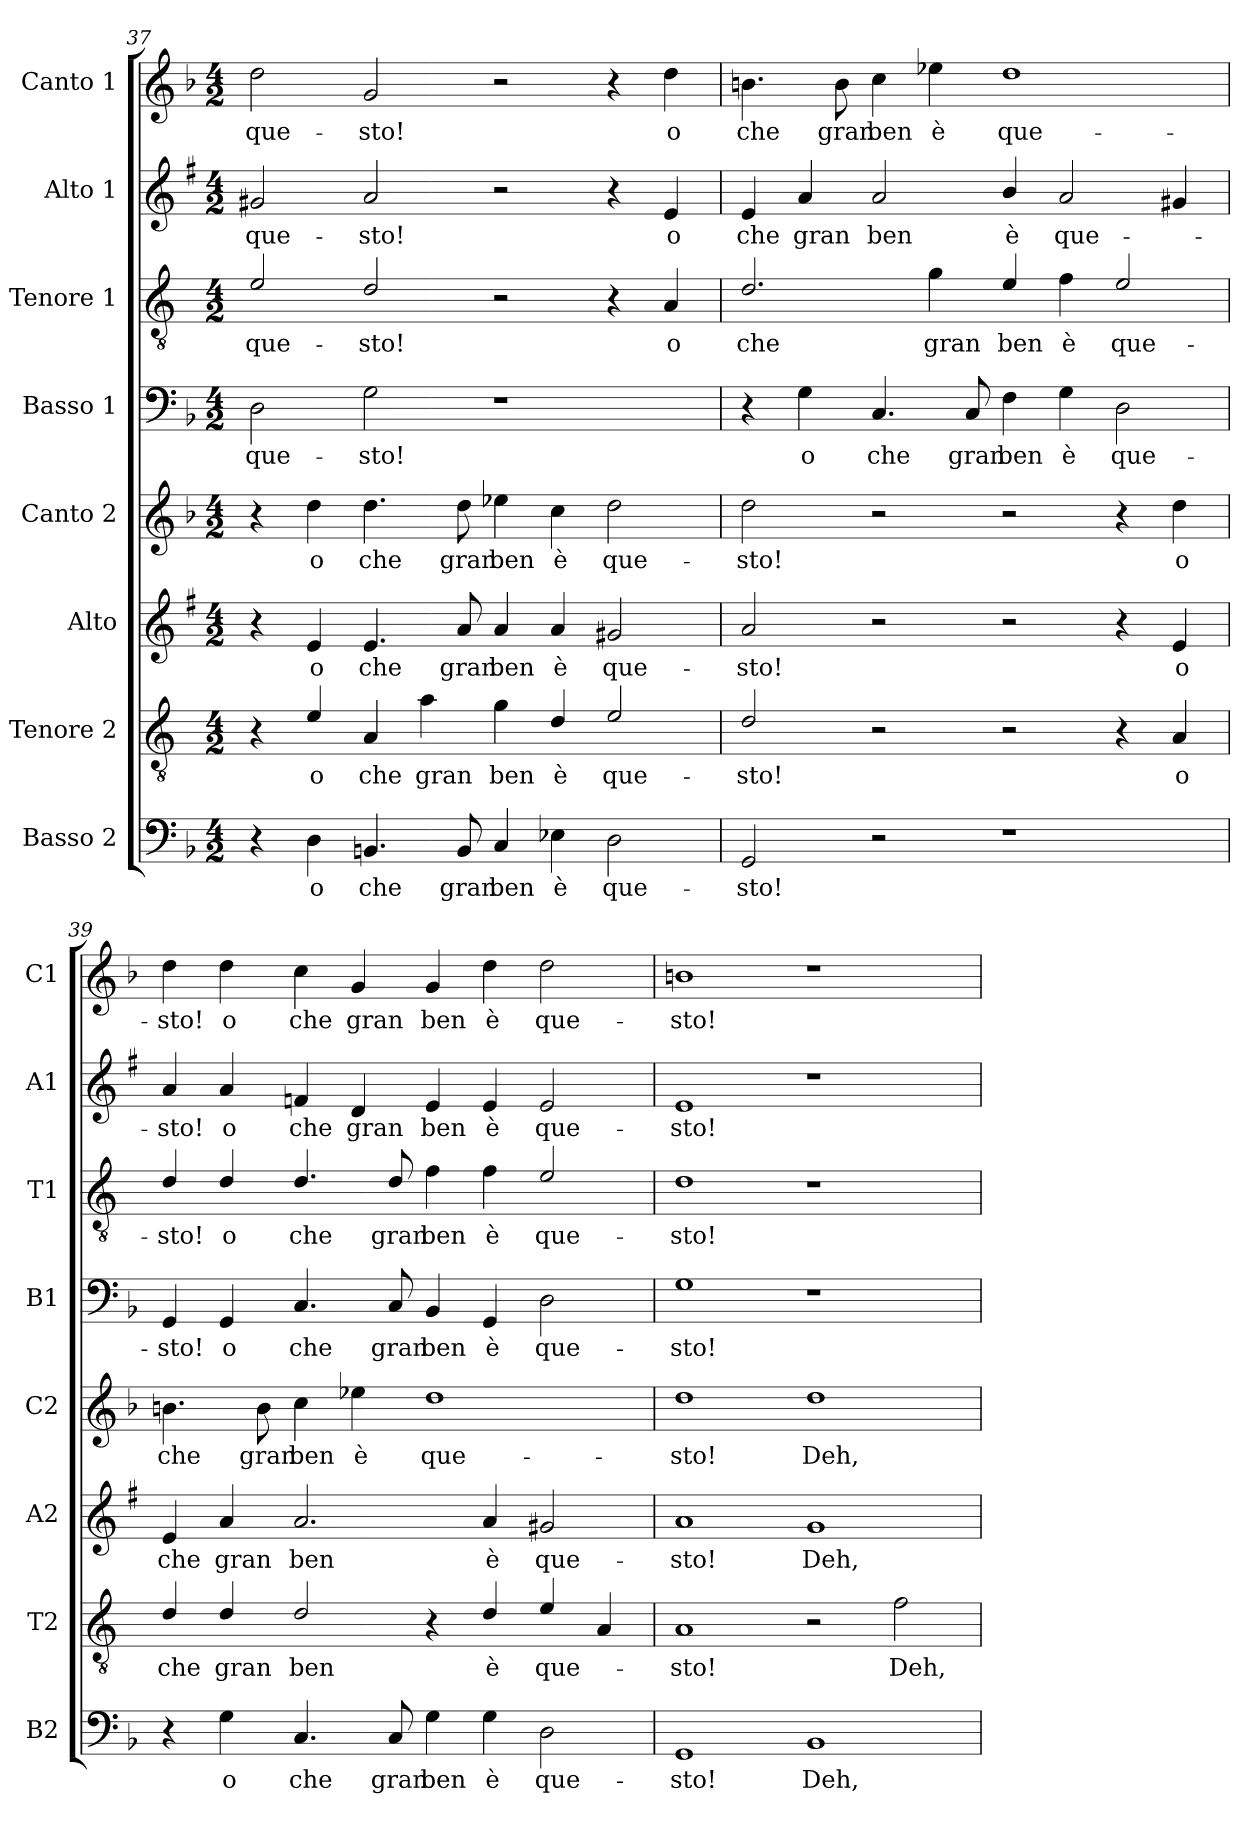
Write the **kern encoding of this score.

**kern	**text	**kern	**text	**kern	**text	**kern	**text	**kern	**text	**kern	**text	**kern	**text	**kern	**text
*part8	*part8	*part7	*part7	*part6	*part6	*part5	*part5	*part4	*part4	*part3	*part3	*part2	*part2	*part1	*part1
*staff8	*staff8	*staff7	*staff7	*staff6	*staff6	*staff5	*staff5	*staff4	*staff4	*staff3	*staff3	*staff2	*staff2	*staff1	*staff1
*I"Basso 2	*	*I"Tenore 2	*	*I"Alto	*	*I"Canto 2	*	*I"Basso 1	*	*I"Tenore 1	*	*I"Alto 1	*	*I"Canto 1	*
*I'B2	*	*I'T2	*	*I'A2	*	*I'C2	*	*I'B1	*	*I'T1	*	*I'A1	*	*I'C1	*
!!LO:PB:g=z
*clefF4	*	*clefGv2	*	*clefG2	*	*clefG2	*	*clefF4	*	*clefGv2	*	*clefG2	*	*clefG2	*
*	*	*ITrd4c7	*	*ITrd1c2	*	*	*	*	*	*ITrd4c7	*	*ITrd1c2	*	*	*
*k[b-]	*	*k[b-]	*	*k[b-]	*	*k[b-]	*	*k[b-]	*	*k[b-]	*	*k[b-]	*	*k[b-]	*
*F:	*	*F:	*	*F:	*	*F:	*	*F:	*	*F:	*	*F:	*	*F:	*
*M4/2	*	*M4/2	*	*M4/2	*	*M4/2	*	*M4/2	*	*M4/2	*	*M4/2	*	*M4/2	*
=37	=37	=37	=37	=37	=37	=37	=37	=37	=37	=37	=37	=37	=37	=37	=37
!	!	!	!	!	!	!	!	!	!LO:LY:b	!	!LO:LY:b	!	!LO:LY:b	!	!LO:LY:b
4r	.	4r	.	4r	.	4r	.	2D\	que-	2A/	que-	2f#X/	que-	2dd\	que-
!	!LO:LY:b	!	!LO:LY:b	!	!LO:LY:b	!	!LO:LY:b	!	!	!	!	!	!	!	!
4D\	o	4A/	o	4d/	o	4dd\	o	.	.	.	.	.	.	.	.
!	!LO:LY:b	!	!LO:LY:b	!	!LO:LY:b	!	!LO:LY:b	!	!LO:LY:b	!	!LO:LY:b	!	!LO:LY:b	!	!LO:LY:b
4.BBn/	che	4D/	che	4.d/	che	4.dd\	che	2G\	-sto!	2G/	-sto!	2g/	-sto!	2g/	-sto!
!	!	!	!LO:LY:b	!	!	!	!	!	!	!	!	!	!	!	!
.	.	4d\	gran	.	.	.	.	.	.	.	.	.	.	.	.
!	!LO:LY:b	!	!	!	!LO:LY:b	!	!LO:LY:b	!	!	!	!	!	!	!	!
8BB/	gran	.	.	8g/	gran	8dd\	gran	.	.	.	.	.	.	.	.
!	!LO:LY:b	!	!LO:LY:b	!	!LO:LY:b	!	!LO:LY:b	!	!	!	!	!	!	!	!
4C/	ben	4c\	ben	4g/	ben	4ee-X\	ben	1r	.	2r	.	2r	.	2r	.
!	!LO:LY:b	!	!LO:LY:b	!	!LO:LY:b	!	!LO:LY:b	!	!	!	!	!	!	!	!
4E-X\	è	4G/	è	4g/	è	4cc\	è	.	.	.	.	.	.	.	.
!	!LO:LY:b	!	!LO:LY:b	!	!LO:LY:b	!	!LO:LY:b	!	!	!	!	!	!	!	!
2D\	que-	2A/	que-	2f#X/	que-	2dd\	que-	.	.	4r	.	4r	.	4r	.
!	!	!	!	!	!	!	!	!	!	!	!LO:LY:b	!	!LO:LY:b	!	!LO:LY:b
.	.	.	.	.	.	.	.	.	.	4D/	o	4d/	o	4dd\	o
=38	=38	=38	=38	=38	=38	=38	=38	=38	=38	=38	=38	=38	=38	=38	=38
!	!LO:LY:b	!	!LO:LY:b	!	!LO:LY:b	!	!LO:LY:b	!	!	!	!LO:LY:b	!	!LO:LY:b	!	!LO:LY:b
2GG/	-sto!	2G/	-sto!	2g/	-sto!	2dd\	-sto!	4r	.	2.G/	che	4d/	che	4.bn\	che
!	!	!	!	!	!	!	!	!	!LO:LY:b	!	!	!	!LO:LY:b	!	!
.	.	.	.	.	.	.	.	4G\	o	.	.	4g/	gran	.	.
!	!	!	!	!	!	!	!	!	!	!	!	!	!	!	!LO:LY:b
.	.	.	.	.	.	.	.	.	.	.	.	.	.	8b\	gran
!	!	!	!	!	!	!	!	!	!LO:LY:b	!	!	!	!LO:LY:b	!	!LO:LY:b
2r	.	2r	.	2r	.	2r	.	4.C/	che	.	.	2g/	ben	4cc\	ben
!	!	!	!	!	!	!	!	!	!	!	!LO:LY:b	!	!	!	!LO:LY:b
.	.	.	.	.	.	.	.	.	.	4c\	gran	.	.	4ee-X\	è
!	!	!	!	!	!	!	!	!	!LO:LY:b	!	!	!	!	!	!
.	.	.	.	.	.	.	.	8C/	gran	.	.	.	.	.	.
!	!	!	!	!	!	!	!	!	!LO:LY:b	!	!LO:LY:b	!	!LO:LY:b	!	!LO:LY:b
1r	.	2r	.	2r	.	2r	.	4F\	ben	4A/	ben	4a/	è	1dd	que-
!	!	!	!	!	!	!	!	!	!LO:LY:b	!	!LO:LY:b	!	!LO:LY:b	!	!
.	.	.	.	.	.	.	.	4G\	è	4B-\	è	2g/	que-	.	.
!	!	!	!	!	!	!	!	!	!LO:LY:b	!	!LO:LY:b	!	!	!	!
.	.	4r	.	4r	.	4r	.	2D\	que-	2A/	que-	.	.	.	.
!	!	!	!LO:LY:b	!	!LO:LY:b	!	!LO:LY:b	!	!	!	!	!	!	!	!
.	.	4D/	o	4d/	o	4dd\	o	.	.	.	.	4f#X/	.	.	.
=39	=39	=39	=39	=39	=39	=39	=39	=39	=39	=39	=39	=39	=39	=39	=39
!	!	!	!LO:LY:b	!	!LO:LY:b	!	!LO:LY:b	!	!LO:LY:b	!	!LO:LY:b	!	!LO:LY:b	!	!LO:LY:b
4r	.	4G/	che	4d/	che	4.bn\	che	4GG/	-sto!	4G/	-sto!	4g/	-sto!	4dd\	-sto!
!	!LO:LY:b	!	!LO:LY:b	!	!LO:LY:b	!	!	!	!LO:LY:b	!	!LO:LY:b	!	!LO:LY:b	!	!LO:LY:b
4G\	o	4G/	gran	4g/	gran	.	.	4GG/	o	4G/	o	4g/	o	4dd\	o
!	!	!	!	!	!	!	!LO:LY:b	!	!	!	!	!	!	!	!
.	.	.	.	.	.	8b\	gran	.	.	.	.	.	.	.	.
!	!LO:LY:b	!	!LO:LY:b	!	!LO:LY:b	!	!LO:LY:b	!	!LO:LY:b	!	!LO:LY:b	!	!LO:LY:b	!	!LO:LY:b
4.C/	che	2G/	ben	2.g/	ben	4cc\	ben	4.C/	che	4.G/	che	4e-X/	che	4cc\	che
!	!	!	!	!	!	!	!LO:LY:b	!	!	!	!	!	!LO:LY:b	!	!LO:LY:b
.	.	.	.	.	.	4ee-X\	è	.	.	.	.	4c/	gran	4g/	gran
!	!LO:LY:b	!	!	!	!	!	!	!	!LO:LY:b	!	!LO:LY:b	!	!	!	!
8C/	gran	.	.	.	.	.	.	8C/	gran	8G/	gran	.	.	.	.
!	!LO:LY:b	!	!	!	!	!	!LO:LY:b	!	!LO:LY:b	!	!LO:LY:b	!	!LO:LY:b	!	!LO:LY:b
4G\	ben	4r	.	.	.	1dd	que-	4BB-/	ben	4B-\	ben	4d/	ben	4g/	ben
!	!LO:LY:b	!	!LO:LY:b	!	!LO:LY:b	!	!	!	!LO:LY:b	!	!LO:LY:b	!	!LO:LY:b	!	!LO:LY:b
4G\	è	4G/	è	4g/	è	.	.	4GG/	è	4B-\	è	4d/	è	4dd\	è
!	!LO:LY:b	!	!LO:LY:b	!	!LO:LY:b	!	!	!	!LO:LY:b	!	!LO:LY:b	!	!LO:LY:b	!	!LO:LY:b
2D\	que-	4A/	que-	2f#X/	que-	.	.	2D\	que-	2A/	que-	2d/	que-	2dd\	que-
.	.	4D/	.	.	.	.	.	.	.	.	.	.	.	.	.
!!LO:LB:g=z
=40	=40	=40	=40	=40	=40	=40	=40	=40	=40	=40	=40	=40	=40	=40	=40
!	!LO:LY:b	!	!LO:LY:b	!	!LO:LY:b	!	!LO:LY:b	!	!LO:LY:b	!	!LO:LY:b	!	!LO:LY:b	!	!LO:LY:b
1GG	-sto!	1D	-sto!	1g	-sto!	1dd	-sto!	1G	-sto!	1G	-sto!	1d	-sto!	1bn	-sto!
!	!LO:LY:b	!	!	!	!LO:LY:b	!	!LO:LY:b	!	!	!	!	!	!	!	!
1BB-	Deh,	2r	.	1f	Deh,	1dd	Deh,	1r	.	1r	.	1r	.	1r	.
!	!	!	!LO:LY:b	!	!	!	!	!	!	!	!	!	!	!	!
.	.	2B-\	Deh,	.	.	.	.	.	.	.	.	.	.	.	.
=	=	=	=	=	=	=	=	=	=	=	=	=	=	=	=
*-	*-	*-	*-	*-	*-	*-	*-	*-	*-	*-	*-	*-	*-	*-	*-
